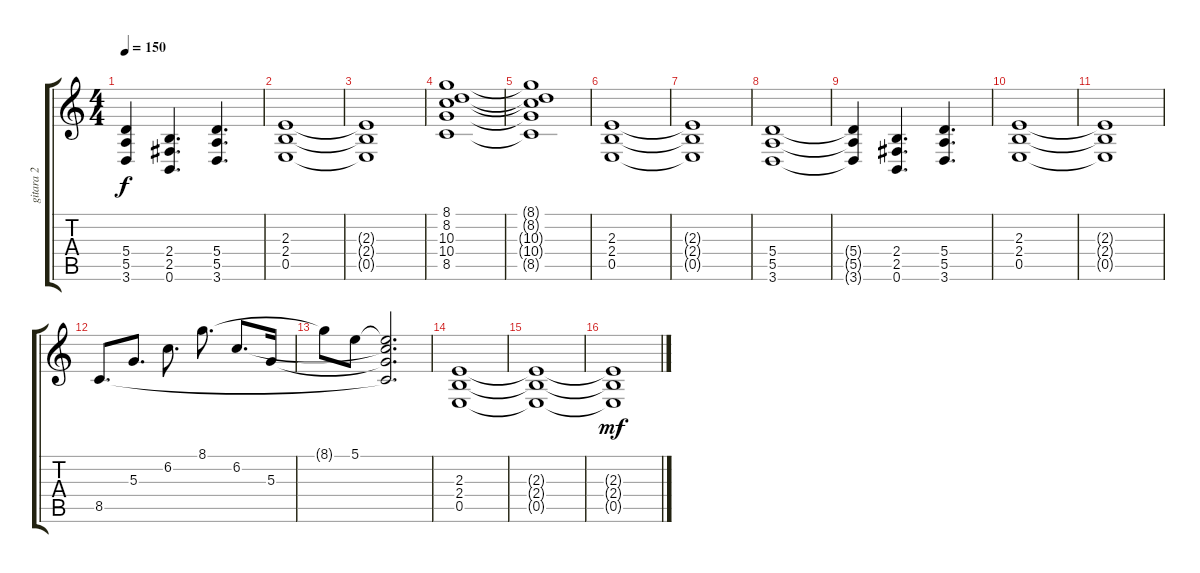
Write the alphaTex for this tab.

\track ("gitara 2" "gitara 2") {instrument distortionguitar}
\staff {score tabs}
\tuning (B3 Gb3 D3 A2 E2 B1) {hide}
\ts (4 4)
\tempo 150
\clef g2
\ks c
(5.4{t} 5.5{t} 3.6{t}).4{dy f} (2.4 2.5 0.6).4{d} (5.4 5.5 3.6).4{d} |
(2.3 2.4 0.5).1 |
(2.3{t} 2.4{t} 0.5{t}).1 |
(8.1 8.2 10.3 10.4 8.5).1 |
(8.1{t} 8.2{t} 10.3{t} 10.4{t} 8.5{t}).1 |
(2.3 2.4 0.5).1 |
(2.3{t} 2.4{t} 0.5{t}).1 |
(5.4 5.5 3.6).1 |
(5.4{t} 5.5{t} 3.6{t}).4 (2.4 2.5 0.6).4{d} (5.4 5.5 3.6).4{d} |
(2.3 2.4 0.5).1 |
(2.3{t} 2.4{t} 0.5{t}).1 |
8.5.8{d} 5.3.8{d} 6.2.8{d} 8.1.8{d} 6.2.8{d} 5.3.16 |
8.1{t}.8 5.1.8 (5.1{t} 6.2{t} 5.3{t} 8.5{t}).2{d} |
(2.3 2.4 0.5).1 |
(2.3{t} 2.4{t} 0.5{t}).1{volume 0} |
(2.3{t} 2.4{t} 0.5{t}).1{dy mf}
